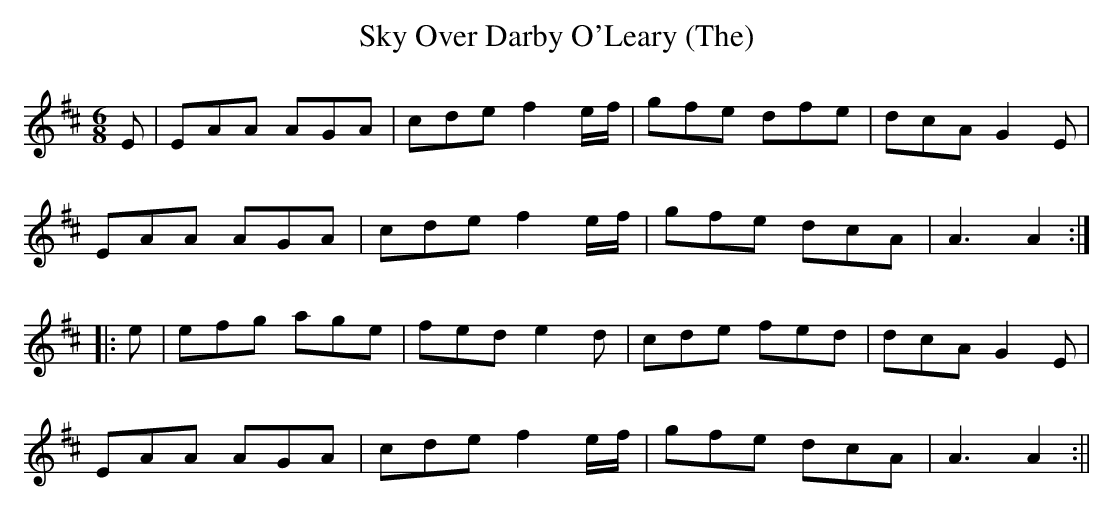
X:1
T:Sky Over Darby O'Leary (The)
M:6/8
K:Amix
E|EAA AGA|cde f2 e/f/|gfe dfe|dcA G2 E|
EAA AGA|cde f2 e/f/|gfe dcA|A3 A2:||:
e|efg age|fed e2 d|cde fed|dcA G2 E|
EAA AGA|cde f2 e/f/|gfe dcA|A3 A2:||
